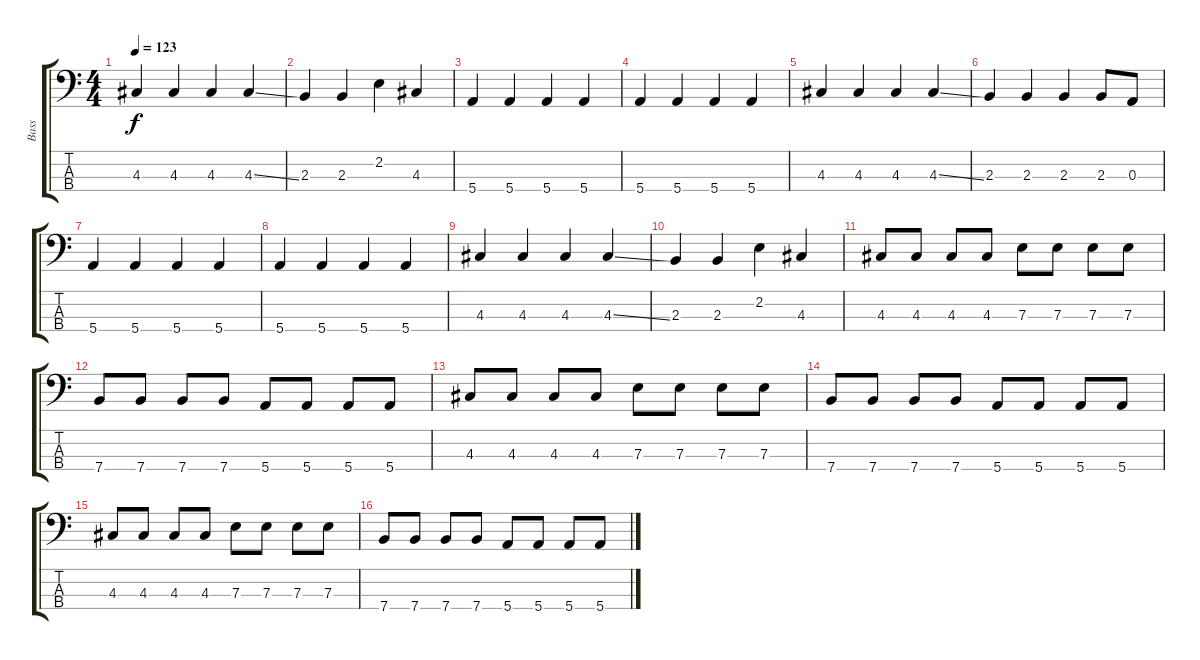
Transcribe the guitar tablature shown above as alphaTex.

\track ("Bass" "Bass") {instrument electricbassfinger}
\staff {score tabs}
\tuning (G2 D2 A1 E1) {hide}
\ts (4 4)
\tempo 123
\clef f4
\ks c
4.3.4{dy f} 4.3.4 4.3.4 4.3{ss}.4 |
2.3.4 2.3.4 2.2.4 4.3.4 |
5.4.4 5.4.4 5.4.4 5.4.4 |
5.4.4 5.4.4 5.4.4 5.4.4 |
4.3.4 4.3.4 4.3.4 4.3{ss}.4 |
2.3.4 2.3.4 2.3.4 2.3.8 0.3.8 |
5.4.4 5.4.4 5.4.4 5.4.4 |
5.4.4 5.4.4 5.4.4 5.4.4 |
4.3.4 4.3.4 4.3.4 4.3{ss}.4 |
2.3.4 2.3.4 2.2.4 4.3.4 |
4.3.8 4.3.8 4.3.8 4.3.8 7.3.8 7.3.8 7.3.8 7.3.8 |
7.4.8 7.4.8 7.4.8 7.4.8 5.4.8 5.4.8 5.4.8 5.4.8 |
4.3.8 4.3.8 4.3.8 4.3.8 7.3.8 7.3.8 7.3.8 7.3.8 |
7.4.8 7.4.8 7.4.8 7.4.8 5.4.8 5.4.8 5.4.8 5.4.8 |
4.3.8 4.3.8 4.3.8 4.3.8 7.3.8 7.3.8 7.3.8 7.3.8 |
7.4.8 7.4.8 7.4.8 7.4.8 5.4.8 5.4.8 5.4.8 5.4.8
